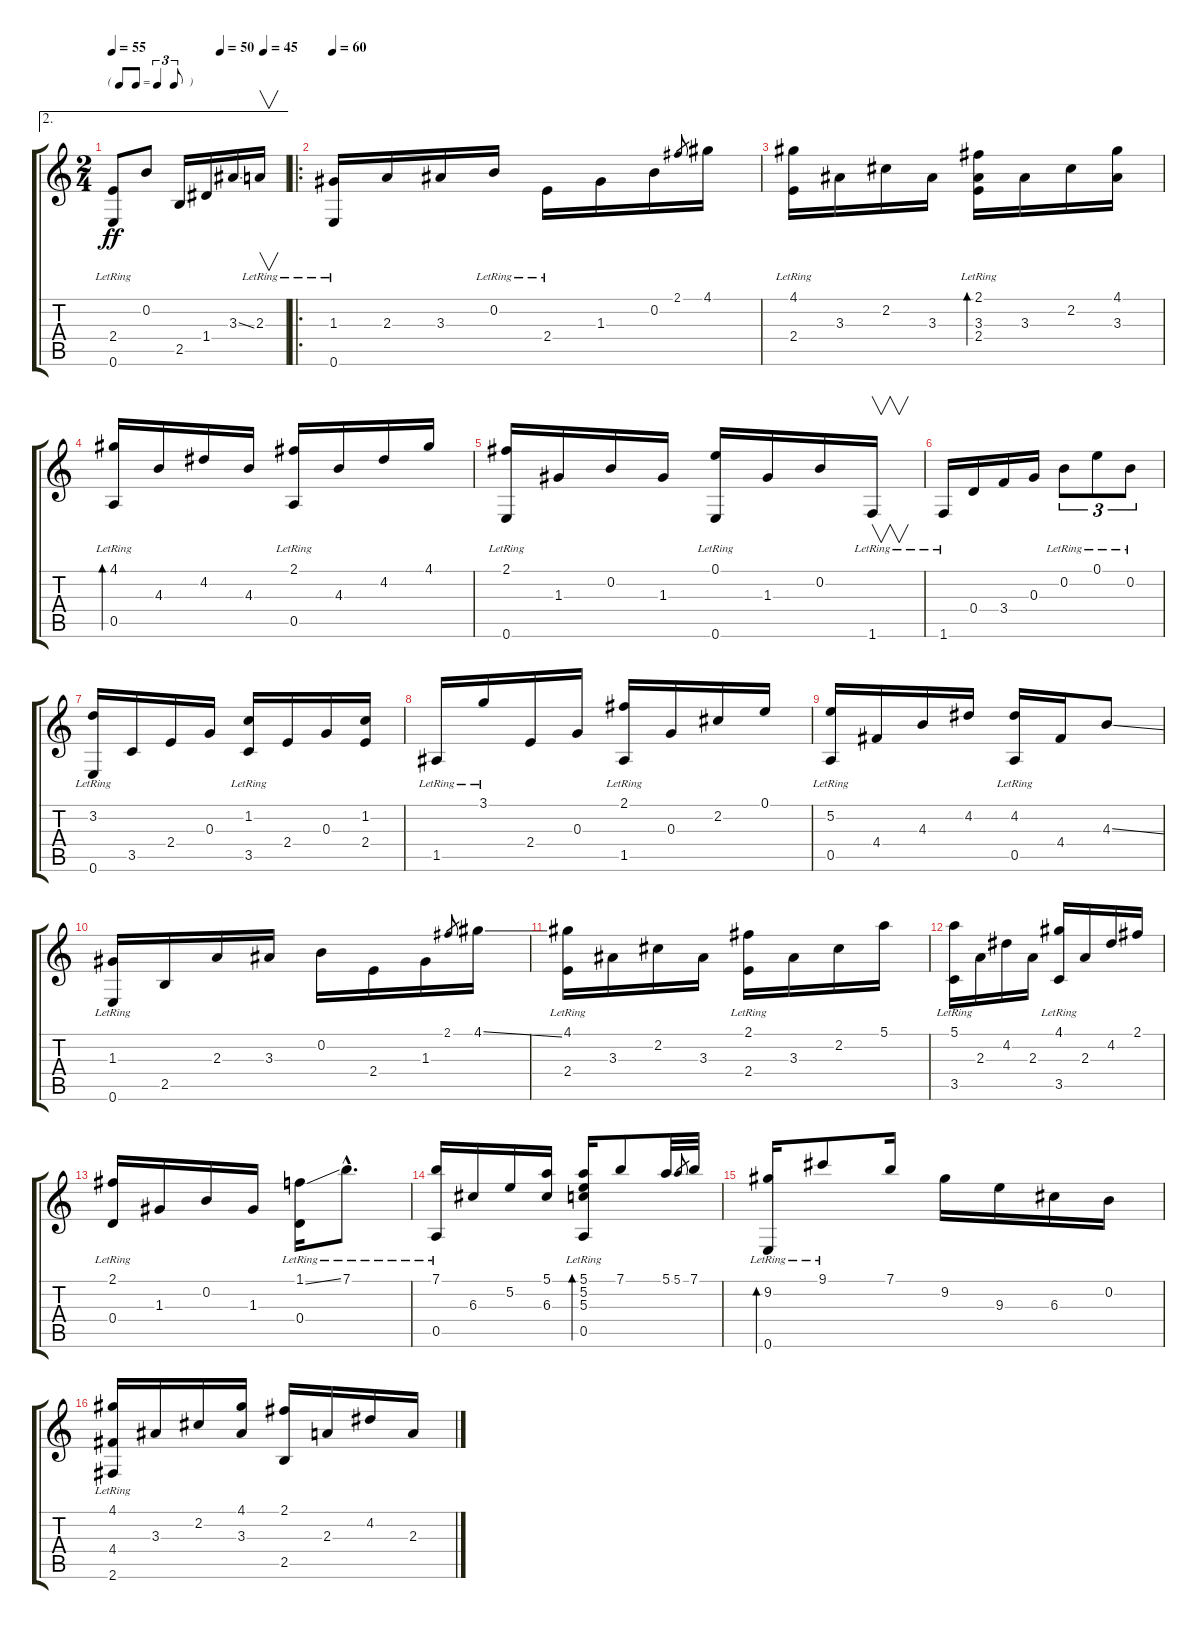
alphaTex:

\track "" {instrument acousticguitarnylon}
\staff {score tabs}
\tuning (E4 B3 G3 D3 A2 E2) {hide}
\ae 2
\ts (2 4)
\tf triplet8th
\tempo 55
\tempo (50 0.625)
\tempo (45 0.875)
\clef g2
\ks c
(2.4 0.6{lr}).8{dy ff} 0.2.8 2.5.16 1.4.16 3.3{ss}.16 2.3{lr}.16{v} |
\ro
\tempo 60
(1.3{lr} 0.6{lr}).16 2.3.16 3.3.16 0.2{lr}.16 2.4{lr}.16 1.3.16 0.2.16 2.1.8{gr} 4.1.16 |
(4.1 2.4{lr}).16 3.3.16 2.2.16 3.3.16 (2.1 3.3{lr} 2.4).16{bd 120} 3.3.16 2.2.16 (4.1 3.3).16 |
(4.1{lr} 0.5{lr}).16{bd 120} 4.3.16 4.2.16 4.3.16 (2.1{lr} 0.5{lr}).16 4.3.16 4.2.16 4.1.16 |
(2.1{lr} 0.6{lr}).16 1.3.16 0.2.16 1.3.16 (0.1{lr} 0.6{lr}).16 1.3.16 0.2.16 1.6{lr}.16{v} |
1.6{lr}.16 0.4.16 3.4.16 0.3.16 0.2{lr}.8{tu (3 2)} 0.1{lr}.8{tu (3 2)} 0.2{lr}.8{tu (3 2)} |
(3.2{lr} 0.6{lr}).16 3.5.16 2.4.16 0.3.16 (1.2{lr} 3.5{lr}).16 2.4.16 0.3.16 (1.2 2.4).16 |
1.5{lr}.16 3.1{lr}.16 2.4.16 0.3.16 (2.1{lr} 1.5{lr}).16 0.3.16 2.2.16 0.1.16 |
(5.2{lr} 0.5{lr}).16 4.4.16 4.3.16 4.2.16 (4.2{lr} 0.5{lr}).16 4.4.16 4.3{ss}.8 |
(1.3 0.6{lr}).16 2.5.16 2.3.16 3.3.16 0.2.16 2.4.16 1.3.16 2.1.8{gr} 4.1{ss}.16 |
(4.1{lr} 2.4{lr}).16 3.3.16 2.2.16 3.3.16 (2.1{lr} 2.4).16 3.3.16 2.2.16 5.1.16 |
(5.1{lr} 3.5{lr}).16 2.3.16 4.2.16 2.3.16 (4.1{lr} 3.5).16 2.3.16 4.2.16 2.1.16 |
(2.1{lr} 0.4{lr}).16 1.3.16 0.2.16 1.3.16 (1.1{ss} 0.4{lr}).16 7.1{hac lr}.8{d} |
(7.1{lr} 0.5{lr}).16 6.3.16 5.2.16 (5.1 6.3).16 (5.1 5.2{lr} 5.3{lr} 0.5{lr}).16{bd 120} 7.1.8 5.1.32 5.1.8{gr} 7.1.32 |
(9.2 0.6{lr}).16{bd 120} 9.1{lr}.8 7.1.16 9.2.16 9.3.16 6.3.16 0.2.16 |
(4.1 4.4 2.6{lr}).16 3.3.16 2.2.16 (4.1 3.3).16 (2.1 2.5).16 2.3.16 4.2.16 2.3.16
